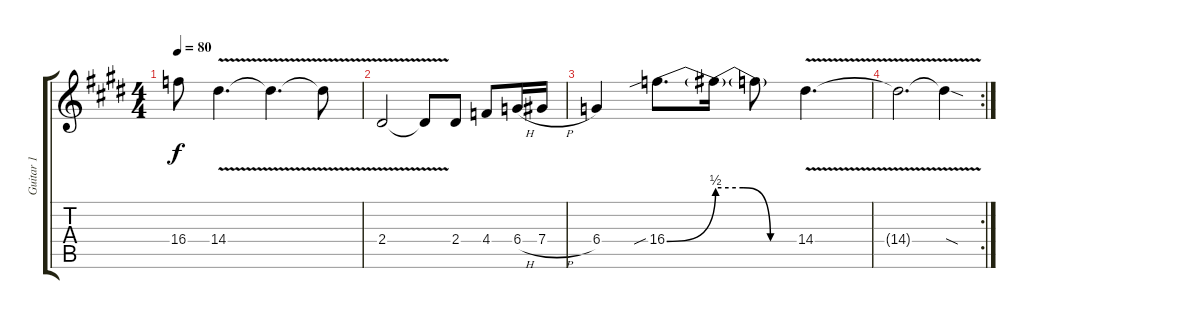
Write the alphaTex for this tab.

\track ("Guitar 1" "Guitar 1") {instrument overdrivenguitar}
\staff {score tabs}
\tuning (Eb4 Bb3 Gb3 Db3 Ab2 Eb2) {hide}
\ts (4 4)
\tempo 80
\clef g2
\ks c#minor
16.4{t}.8{dy f} 14.4{v}.4{d} 14.4{v t}.4{d} 14.4{v t}.8 |
\ks e
2.4{v}.2 2.4{t}.8 2.4.8 4.4.8 6.4{h}.16 7.4{h}.16 |
\ks c#minor
6.4.4 16.4{be (bend 0 0 60 2) sib}.8{d} 16.4{be (custom 0 2 20 2 40 0 60 0) t}.16 16.4{t}.8 14.4{v}.4{d} |
\rc 2
14.4{v t}.2{d} 14.4{sod t}.4
